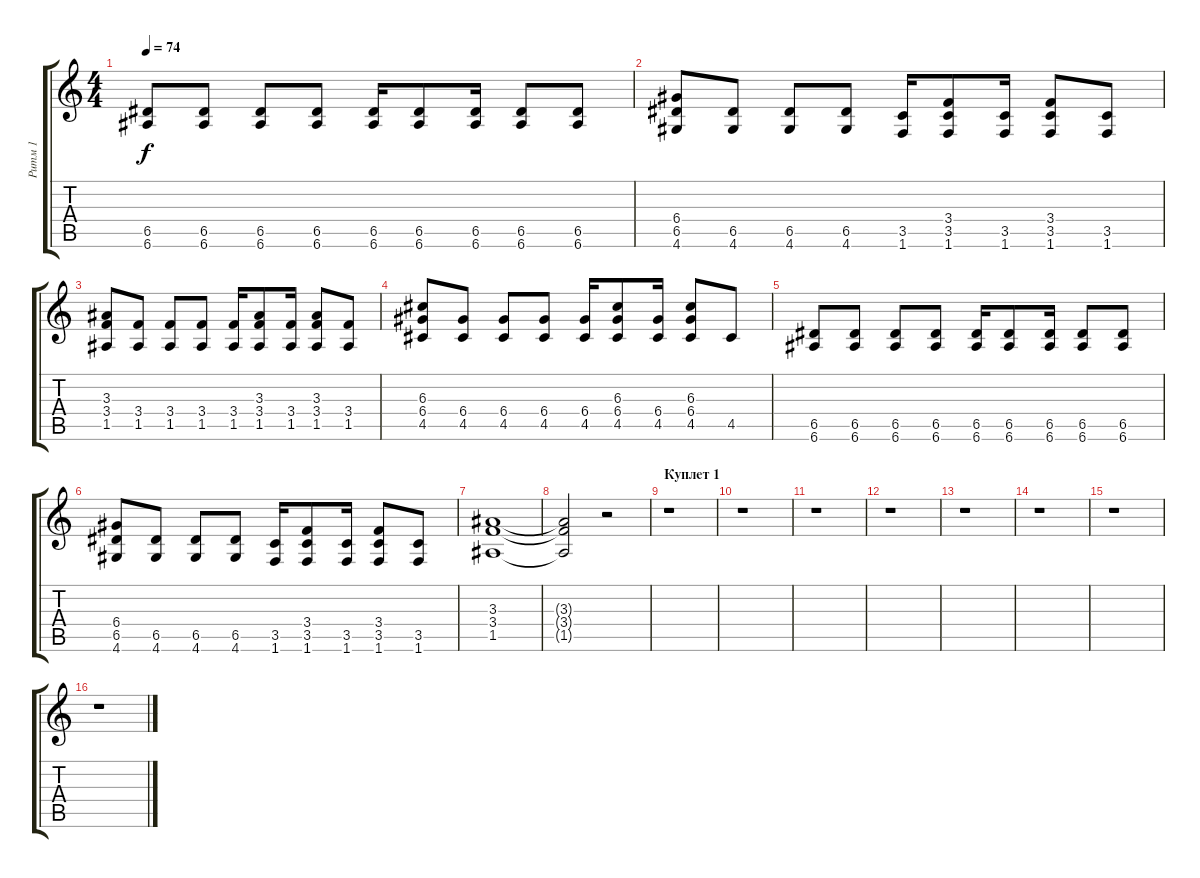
\track ("Ритм 1" "Ритм 1") {instrument distortionguitar}
\staff {score tabs}
\tuning (E4 B3 G3 D3 A2 E2) {hide}
\ts (4 4)
\tempo 74
\clef g2
\ks c
(6.5 6.6).8{dy f} (6.5 6.6).8 (6.5 6.6).8 (6.5 6.6).8 (6.5 6.6).16 (6.5 6.6).8 (6.5 6.6).16 (6.5 6.6).8 (6.5 6.6).8 |
(6.4 6.5 4.6).8 (6.5 4.6).8 (6.5 4.6).8 (6.5 4.6).8 (3.5 1.6).16 (3.4 3.5 1.6).8 (3.5 1.6).16 (3.4 3.5 1.6).8 (3.5 1.6).8 |
(3.3 3.4 1.5).8 (3.4 1.5).8 (3.4 1.5).8 (3.4 1.5).8 (3.4 1.5).16 (3.3 3.4 1.5).8 (3.4 1.5).16 (3.3 3.4 1.5).8 (3.4 1.5).8 |
(6.3 6.4 4.5).8 (6.4 4.5).8 (6.4 4.5).8 (6.4 4.5).8 (6.4 4.5).16 (6.3 6.4 4.5).8 (6.4 4.5).16 (6.3 6.4 4.5).8 4.5.8 |
(6.5 6.6).8 (6.5 6.6).8 (6.5 6.6).8 (6.5 6.6).8 (6.5 6.6).16 (6.5 6.6).8 (6.5 6.6).16 (6.5 6.6).8 (6.5 6.6).8 |
(6.4 6.5 4.6).8 (6.5 4.6).8 (6.5 4.6).8 (6.5 4.6).8 (3.5 1.6).16 (3.4 3.5 1.6).8 (3.5 1.6).16 (3.4 3.5 1.6).8 (3.5 1.6).8 |
(3.3 3.4 1.5).1 |
(3.3{t} 3.4{t} 1.5{t}).2 r.2 |
\section ("" "Куплет 1")
r.1 |
r.1 |
r.1 |
r.1 |
r.1 |
r.1 |
r.1 |
r.1
